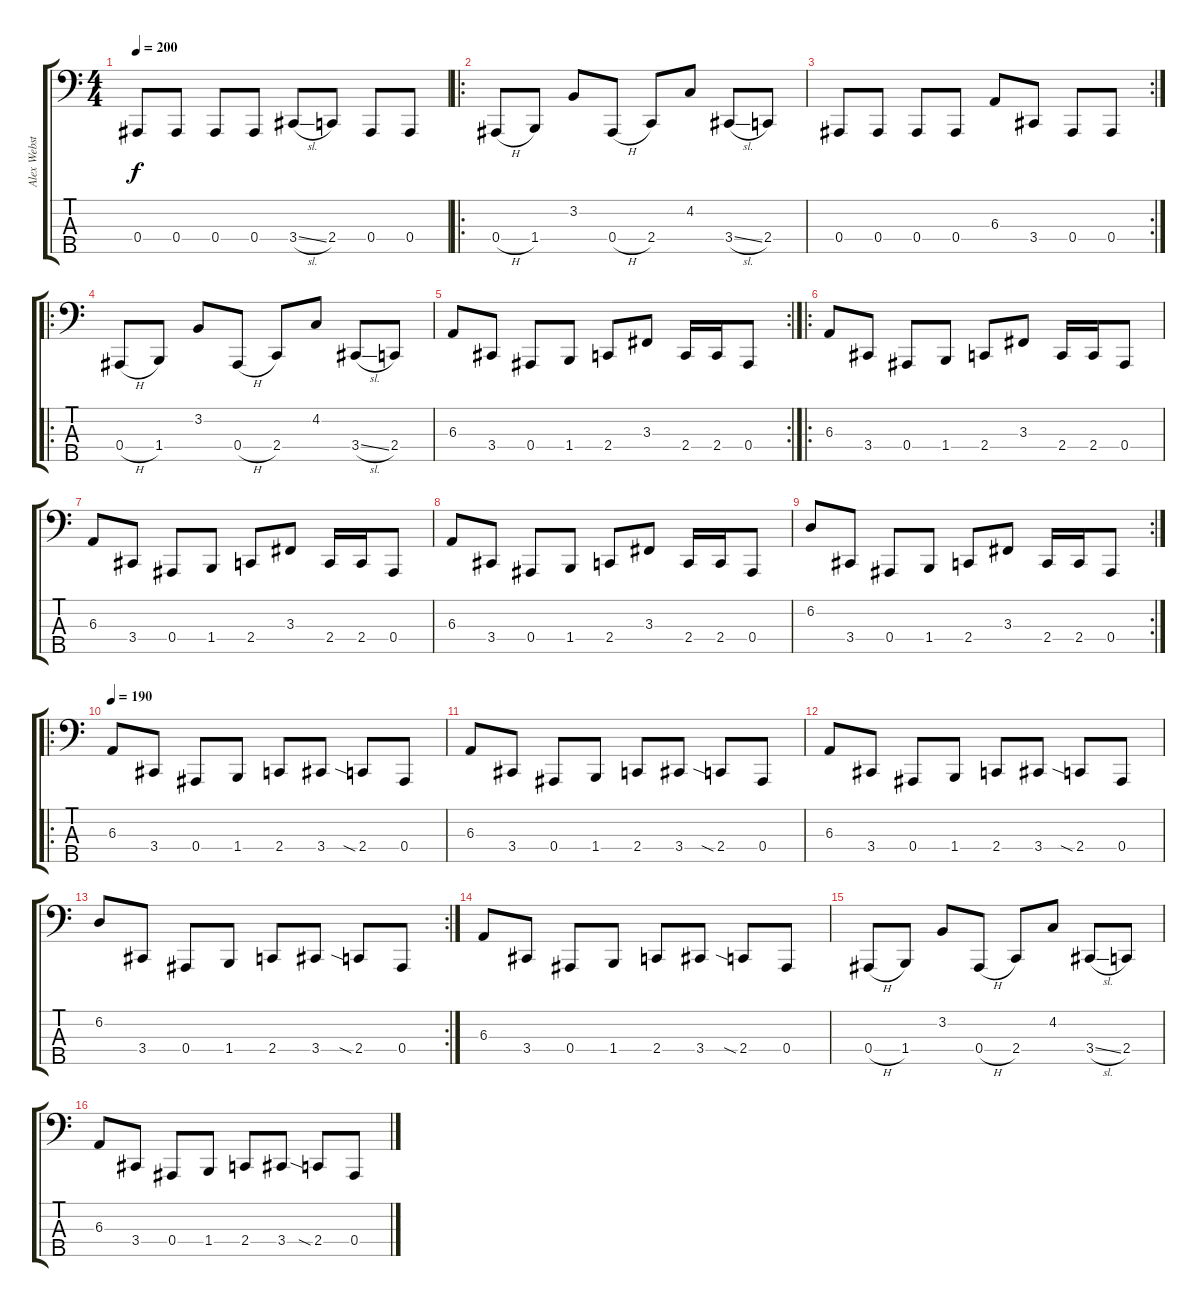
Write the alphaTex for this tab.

\track ("Alex Webster" "Alex Webst") {instrument electricbassfinger}
\staff {score tabs}
\tuning (Db2 Ab1 Eb1 Bb0 F0) {hide}
\ts (4 4)
\tempo 200
\clef f4
\ks c
0.4.8{dy f} 0.4.8 0.4.8 0.4.8 3.4{sl}.8 2.4.8 0.4.8 0.4.8 |
\ro
0.4{h}.8 1.4.8 3.2.8 0.4{h}.8 2.4.8 4.2.8 3.4{sl}.8 2.4.8 |
\rc 2
0.4.8 0.4.8 0.4.8 0.4.8 6.3.8 3.4.8 0.4.8 0.4.8 |
\ro
0.4{h}.8 1.4.8 3.2.8 0.4{h}.8 2.4.8 4.2.8 3.4{sl}.8 2.4.8 |
\rc 2
6.3.8 3.4.8 0.4.8 1.4.8 2.4.8 3.3.8 2.4.16 2.4.16 0.4.8 |
\ro
6.3.8 3.4.8 0.4.8 1.4.8 2.4.8 3.3.8 2.4.16 2.4.16 0.4.8 |
6.3.8 3.4.8 0.4.8 1.4.8 2.4.8 3.3.8 2.4.16 2.4.16 0.4.8 |
6.3.8 3.4.8 0.4.8 1.4.8 2.4.8 3.3.8 2.4.16 2.4.16 0.4.8 |
\rc 2
6.2.8 3.4.8 0.4.8 1.4.8 2.4.8 3.3.8 2.4.16 2.4.16 0.4.8 |
\ro
\tempo 190
6.3.8 3.4.8 0.4.8 1.4.8 2.4.8 3.4.8 2.4{sia}.8 0.4.8 |
6.3.8 3.4.8 0.4.8 1.4.8 2.4.8 3.4.8 2.4{sia}.8 0.4.8 |
6.3.8 3.4.8 0.4.8 1.4.8 2.4.8 3.4.8 2.4{sia}.8 0.4.8 |
\rc 2
6.2.8 3.4.8 0.4.8 1.4.8 2.4.8 3.4.8 2.4{sia}.8 0.4.8 |
6.3.8 3.4.8 0.4.8 1.4.8 2.4.8 3.4.8 2.4{sia}.8 0.4.8 |
0.4{h}.8 1.4.8 3.2.8 0.4{h}.8 2.4.8 4.2.8 3.4{sl}.8 2.4.8 |
6.3.8 3.4.8 0.4.8 1.4.8 2.4.8 3.4.8 2.4{sia}.8 0.4.8
